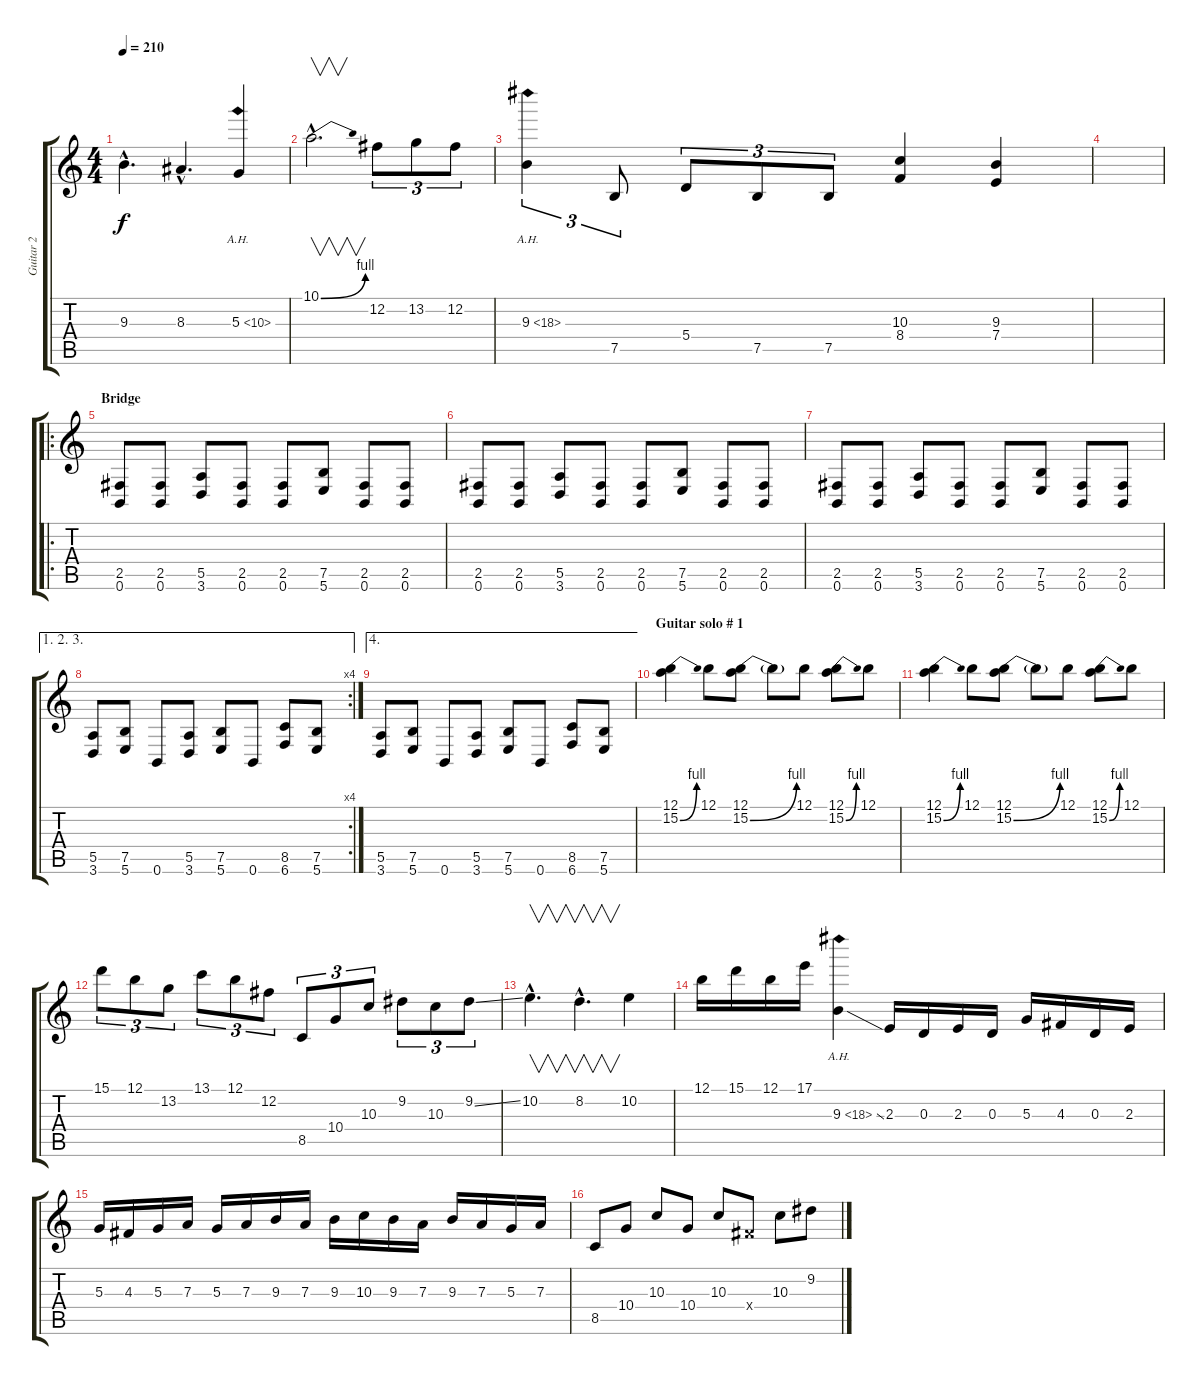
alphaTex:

\track ("Guitar 2" "Guitar 2") {instrument overdrivenguitar}
\staff {score tabs}
\tuning (B3 Gb3 D3 A2 E2 B1) {hide}
\ts (4 4)
\tempo 210
\clef g2
\ks c
9.3{hac}.4{d dy f} 8.3{hac}.4{d} 5.3{ah 5}.4 |
10.1{be (bend 0 0 60 4) hac}.2{v d} 12.2.8{tu (3 2)} 13.2.8{tu (3 2)} 12.2.8{tu (3 2)} |
9.3{ah 9}.4{tu (3 2)} 7.5.8{tu (3 2)} 5.4.8{tu (3 2)} 7.5.8{tu (3 2)} 7.5.8{tu (3 2)} (10.3 8.4).4 (9.3 7.4).4 |
|
\ro
\section ("" "Bridge")
(2.5 0.6).8 (2.5 0.6).8 (5.5 3.6).8 (2.5 0.6).8 (2.5 0.6).8 (7.5 5.6).8 (2.5 0.6).8 (2.5 0.6).8 |
(2.5 0.6).8 (2.5 0.6).8 (5.5 3.6).8 (2.5 0.6).8 (2.5 0.6).8 (7.5 5.6).8 (2.5 0.6).8 (2.5 0.6).8 |
(2.5 0.6).8 (2.5 0.6).8 (5.5 3.6).8 (2.5 0.6).8 (2.5 0.6).8 (7.5 5.6).8 (2.5 0.6).8 (2.5 0.6).8 |
\ae (1 2 3)
\rc 4
(5.5 3.6).8 (7.5 5.6).8 0.6.8 (5.5 3.6).8 (7.5 5.6).8 0.6.8 (8.5 6.6).8 (7.5 5.6).8 |
\ae 4
(5.5 3.6).8 (7.5 5.6).8 0.6.8 (5.5 3.6).8 (7.5 5.6).8 0.6.8 (8.5 6.6).8 (7.5 5.6).8 |
\section ("" "Guitar solo # 1")
(12.1 15.2{be (bend 0 0 60 4)}).4 12.1.8 (12.1 15.2{be (bend 0 0 60 4)}).8 15.2{t}.8 12.1.8 (12.1 15.2{be (bend 0 0 60 4)}).8 12.1.8 |
(12.1 15.2{be (bend 0 0 60 4)}).4 12.1.8 (12.1 15.2{be (bend 0 0 60 4)}).8 15.2{t}.8 12.1.8 (12.1 15.2{be (bend 0 0 60 4)}).8 12.1.8 |
15.1.8{tu (3 2)} 12.1.8{tu (3 2)} 13.2.8{tu (3 2)} 13.1.8{tu (3 2)} 12.1.8{tu (3 2)} 12.2.8{tu (3 2)} 8.5.8{tu (3 2)} 10.4.8{tu (3 2)} 10.3.8{tu (3 2)} 9.2.8{tu (3 2)} 10.3.8{tu (3 2)} 9.2{ss}.8{tu (3 2)} |
10.2{hac}.4{v d} 8.2{hac}.4{v d} 10.2.4 |
12.1.16 15.1.16 12.1.16 17.1.16 9.3{ah 9 ss}.4 2.3.16 0.3.16 2.3.16 0.3.16 5.3.16 4.3.16 0.3.16 2.3.16 |
5.3.16 4.3.16 5.3.16 7.3.16 5.3.16 7.3.16 9.3.16 7.3.16 9.3.16 10.3.16 9.3.16 7.3.16 9.3.16 7.3.16 5.3.16 7.3.16 |
8.5.8 10.4.8 10.3.8 10.4.8 10.3.8 9.4{x}.8 10.3.8 9.2.8
